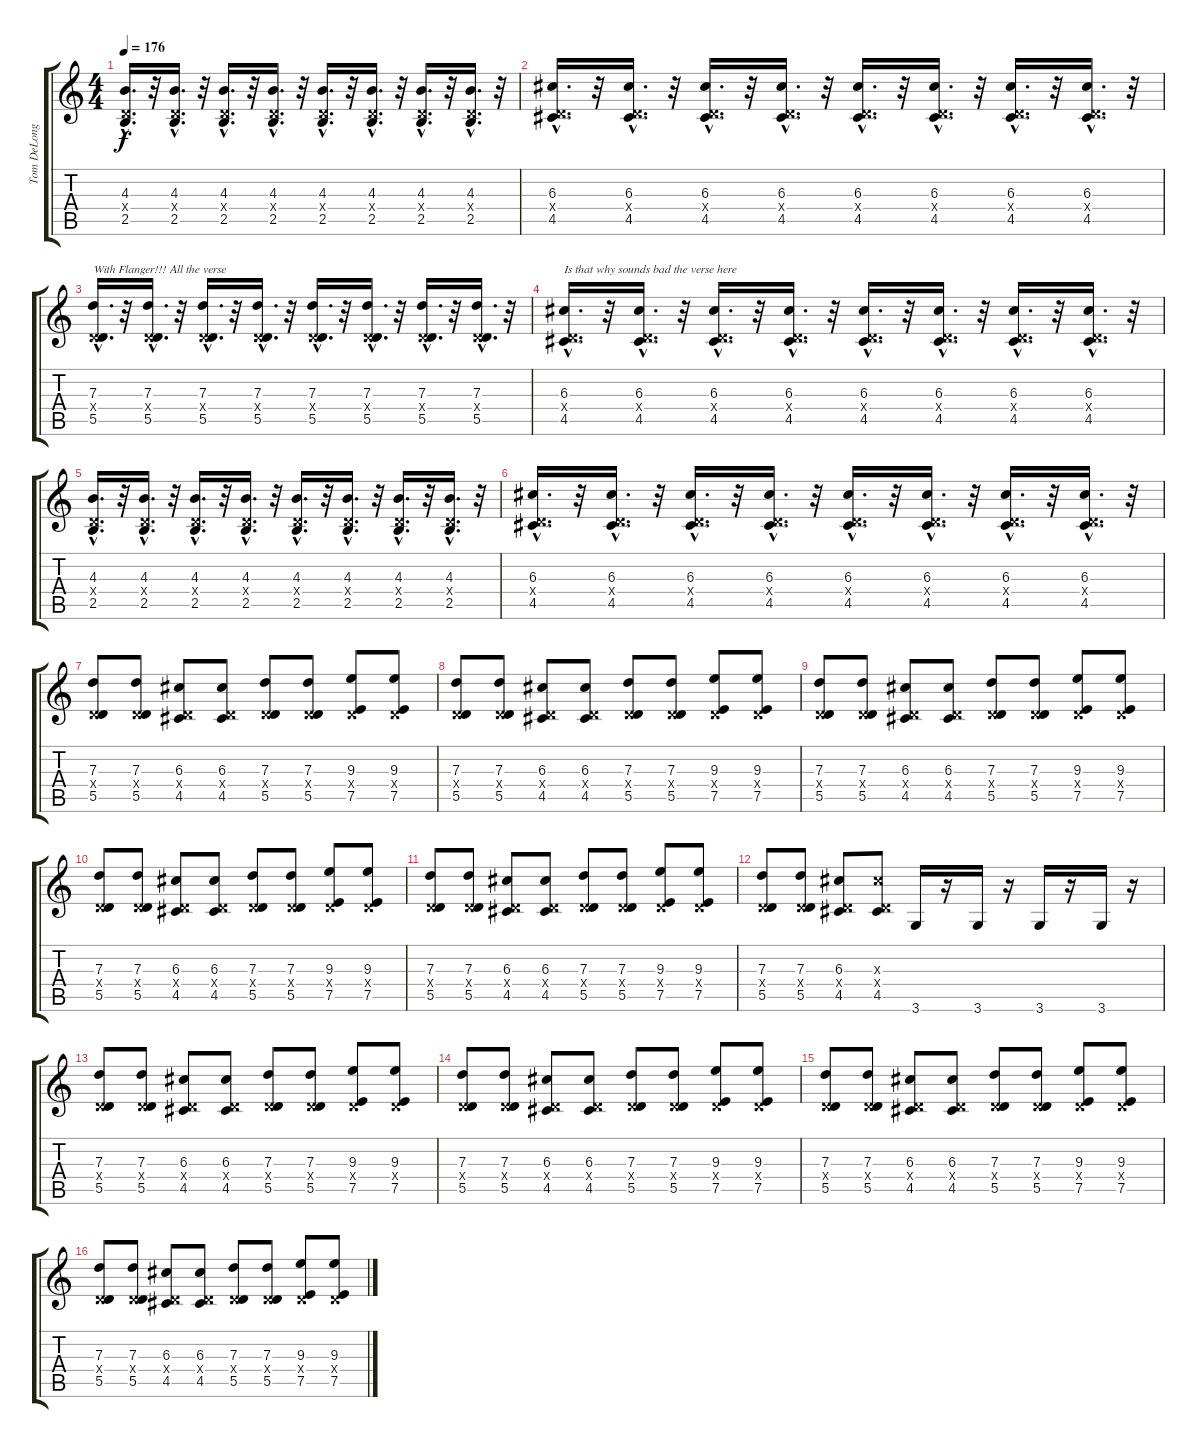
\track ("Tom DeLonge - Guitar" "Tom DeLong") {instrument distortionguitar}
\staff {score tabs}
\tuning (E4 B3 G3 D3 A2 E2) {hide}
\ts (4 4)
\tempo 176
\clef g2
\ks c
(4.3{hac} 0.4{hac x} 2.5{hac}).16{d dy f} r.32 (4.3{hac} 0.4{hac x} 2.5{hac}).16{d} r.32 (4.3{hac} 0.4{hac x} 2.5{hac}).16{d} r.32 (4.3{hac} 0.4{hac x} 2.5{hac}).16{d} r.32 (4.3{hac} 0.4{hac x} 2.5{hac}).16{d} r.32 (4.3{hac} 0.4{hac x} 2.5{hac}).16{d} r.32 (4.3{hac} 0.4{hac x} 2.5{hac}).16{d} r.32 (4.3{hac} 0.4{hac x} 2.5{hac}).16{d} r.32 |
(6.3{hac} 0.4{hac x} 4.5{hac}).16{d} r.32 (6.3{hac} 0.4{hac x} 4.5{hac}).16{d} r.32 (6.3{hac} 0.4{hac x} 4.5{hac}).16{d} r.32 (6.3{hac} 0.4{hac x} 4.5{hac}).16{d} r.32 (6.3{hac} 0.4{hac x} 4.5{hac}).16{d} r.32 (6.3{hac} 0.4{hac x} 4.5{hac}).16{d} r.32 (6.3{hac} 0.4{hac x} 4.5{hac}).16{d} r.32 (6.3{hac} 0.4{hac x} 4.5{hac}).16{d} r.32 |
(7.3{hac} 0.4{hac x} 5.5{hac}).16{d txt "With Flanger!!! All the verse" volume 10 balance 0} r.32 (7.3{hac} 0.4{hac x} 5.5{hac}).16{d} r.32 (7.3{hac} 0.4{hac x} 5.5{hac}).16{d} r.32 (7.3{hac} 0.4{hac x} 5.5{hac}).16{d} r.32 (7.3{hac} 0.4{hac x} 5.5{hac}).16{d} r.32 (7.3{hac} 0.4{hac x} 5.5{hac}).16{d} r.32 (7.3{hac} 0.4{hac x} 5.5{hac}).16{d} r.32 (7.3{hac} 0.4{hac x} 5.5{hac}).16{d} r.32 |
(6.3{hac} 0.4{hac x} 4.5{hac}).16{d txt "Is that why sounds bad the verse here"} r.32 (6.3{hac} 0.4{hac x} 4.5{hac}).16{d} r.32 (6.3{hac} 0.4{hac x} 4.5{hac}).16{d} r.32 (6.3{hac} 0.4{hac x} 4.5{hac}).16{d} r.32 (6.3{hac} 0.4{hac x} 4.5{hac}).16{d} r.32 (6.3{hac} 0.4{hac x} 4.5{hac}).16{d} r.32 (6.3{hac} 0.4{hac x} 4.5{hac}).16{d} r.32 (6.3{hac} 0.4{hac x} 4.5{hac}).16{d} r.32 |
(4.3{hac} 0.4{hac x} 2.5{hac}).16{d} r.32 (4.3{hac} 0.4{hac x} 2.5{hac}).16{d} r.32 (4.3{hac} 0.4{hac x} 2.5{hac}).16{d} r.32 (4.3{hac} 0.4{hac x} 2.5{hac}).16{d} r.32 (4.3{hac} 0.4{hac x} 2.5{hac}).16{d} r.32 (4.3{hac} 0.4{hac x} 2.5{hac}).16{d} r.32 (4.3{hac} 0.4{hac x} 2.5{hac}).16{d} r.32 (4.3{hac} 0.4{hac x} 2.5{hac}).16{d} r.32 |
(6.3{hac} 0.4{hac x} 4.5{hac}).16{d} r.32 (6.3{hac} 0.4{hac x} 4.5{hac}).16{d} r.32 (6.3{hac} 0.4{hac x} 4.5{hac}).16{d} r.32 (6.3{hac} 0.4{hac x} 4.5{hac}).16{d} r.32 (6.3{hac} 0.4{hac x} 4.5{hac}).16{d} r.32 (6.3{hac} 0.4{hac x} 4.5{hac}).16{d} r.32 (6.3{hac} 0.4{hac x} 4.5{hac}).16{d} r.32 (6.3{hac} 0.4{hac x} 4.5{hac}).16{d} r.32 |
(7.3 0.4{x} 5.5).8{volume 16 balance 8 instrument distortionguitar} (7.3 0.4{x} 5.5).8 (6.3 0.4{x} 4.5).8 (6.3 0.4{x} 4.5).8 (7.3 0.4{x} 5.5).8 (7.3 0.4{x} 5.5).8 (9.3 0.4{x} 7.5).8 (9.3 0.4{x} 7.5).8 |
(7.3 0.4{x} 5.5).8 (7.3 0.4{x} 5.5).8 (6.3 0.4{x} 4.5).8 (6.3 0.4{x} 4.5).8 (7.3 0.4{x} 5.5).8 (7.3 0.4{x} 5.5).8 (9.3 0.4{x} 7.5).8 (9.3 0.4{x} 7.5).8 |
(7.3 0.4{x} 5.5).8 (7.3 0.4{x} 5.5).8 (6.3 0.4{x} 4.5).8 (6.3 0.4{x} 4.5).8 (7.3 0.4{x} 5.5).8 (7.3 0.4{x} 5.5).8 (9.3 0.4{x} 7.5).8 (9.3 0.4{x} 7.5).8 |
(7.3 0.4{x} 5.5).8 (7.3 0.4{x} 5.5).8 (6.3 0.4{x} 4.5).8 (6.3 0.4{x} 4.5).8 (7.3 0.4{x} 5.5).8 (7.3 0.4{x} 5.5).8 (9.3 0.4{x} 7.5).8 (9.3 0.4{x} 7.5).8 |
(7.3 0.4{x} 5.5).8 (7.3 0.4{x} 5.5).8 (6.3 0.4{x} 4.5).8 (6.3 0.4{x} 4.5).8 (7.3 0.4{x} 5.5).8 (7.3 0.4{x} 5.5).8 (9.3 0.4{x} 7.5).8 (9.3 0.4{x} 7.5).8 |
(7.3 0.4{x} 5.5).8 (7.3 0.4{x} 5.5).8 (6.3 0.4{x} 4.5).8 (6.3{x} 0.4{x} 4.5).8 3.6.16 r.16 3.6.16 r.16 3.6.16 r.16 3.6.16 r.16 |
(7.3 0.4{x} 5.5).8 (7.3 0.4{x} 5.5).8 (6.3 0.4{x} 4.5).8 (6.3 0.4{x} 4.5).8 (7.3 0.4{x} 5.5).8 (7.3 0.4{x} 5.5).8 (9.3 0.4{x} 7.5).8 (9.3 0.4{x} 7.5).8 |
(7.3 0.4{x} 5.5).8 (7.3 0.4{x} 5.5).8 (6.3 0.4{x} 4.5).8 (6.3 0.4{x} 4.5).8 (7.3 0.4{x} 5.5).8 (7.3 0.4{x} 5.5).8 (9.3 0.4{x} 7.5).8 (9.3 0.4{x} 7.5).8 |
(7.3 0.4{x} 5.5).8 (7.3 0.4{x} 5.5).8 (6.3 0.4{x} 4.5).8 (6.3 0.4{x} 4.5).8 (7.3 0.4{x} 5.5).8 (7.3 0.4{x} 5.5).8 (9.3 0.4{x} 7.5).8 (9.3 0.4{x} 7.5).8 |
(7.3 0.4{x} 5.5).8 (7.3 0.4{x} 5.5).8 (6.3 0.4{x} 4.5).8 (6.3 0.4{x} 4.5).8 (7.3 0.4{x} 5.5).8 (7.3 0.4{x} 5.5).8 (9.3 0.4{x} 7.5).8 (9.3 0.4{x} 7.5).8
